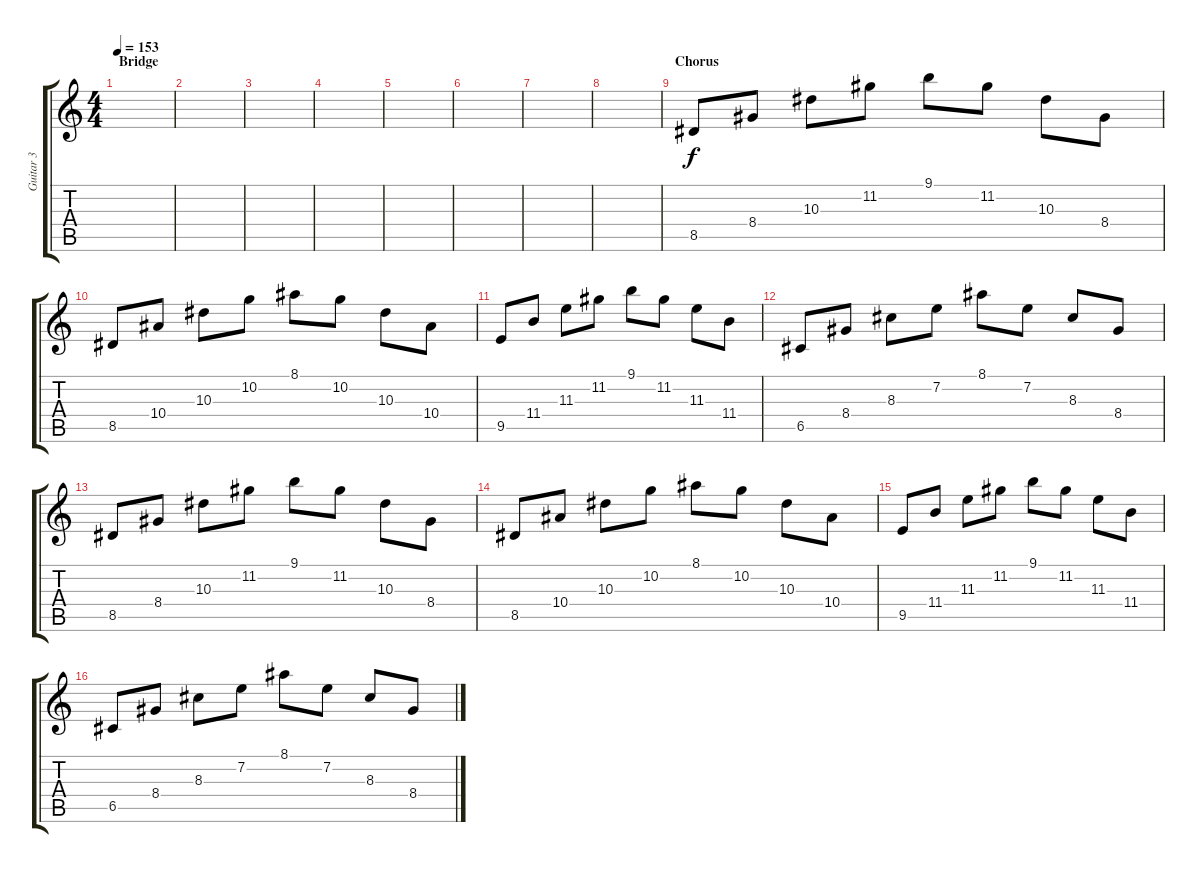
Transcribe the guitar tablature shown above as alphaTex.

\track ("Guitar 3" "Guitar 3") {instrument distortionguitar}
\staff {score tabs}
\tuning (D4 A3 F3 C3 G2 C2) {hide}
\ts (4 4)
\section ("" "Bridge")
\tempo 153
\clef g2
\ks c
|
|
|
|
|
|
|
|
\section ("" "Chorus")
8.5.8 8.4.8 10.3.8 11.2.8 9.1.8 11.2.8 10.3.8 8.4.8 |
8.5.8 10.4.8 10.3.8 10.2.8 8.1.8 10.2.8 10.3.8 10.4.8 |
9.5.8 11.4.8 11.3.8 11.2.8 9.1.8 11.2.8 11.3.8 11.4.8 |
6.5.8 8.4.8 8.3.8 7.2.8 8.1.8 7.2.8 8.3.8 8.4.8 |
8.5.8 8.4.8 10.3.8 11.2.8 9.1.8 11.2.8 10.3.8 8.4.8 |
8.5.8 10.4.8 10.3.8 10.2.8 8.1.8 10.2.8 10.3.8 10.4.8 |
9.5.8 11.4.8 11.3.8 11.2.8 9.1.8 11.2.8 11.3.8 11.4.8 |
6.5.8 8.4.8 8.3.8 7.2.8 8.1.8 7.2.8 8.3.8 8.4.8
